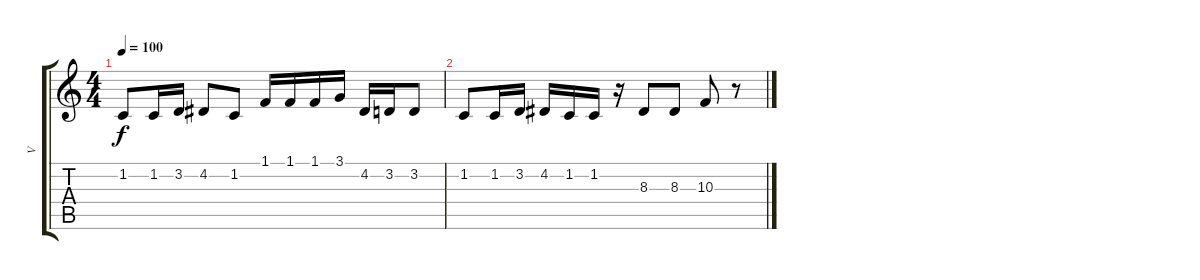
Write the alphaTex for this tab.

\track ("V" "V") {instrument frenchhorn}
\staff {score tabs}
\tuning (E4 B3 G3 D3 A2 E2) {hide}
\ts (4 4)
\tempo 100
\clef g2
\ks c
1.2.8{dy f} 1.2.16 3.2.16 4.2.8 1.2.8 1.1.16 1.1.16 1.1.16 3.1.16 4.2.16 3.2.16 3.2.8 |
1.2.8 1.2.16 3.2.16 4.2.16 1.2.16 1.2.16 r.16 8.3.8 8.3.8 10.3.8 r.8
